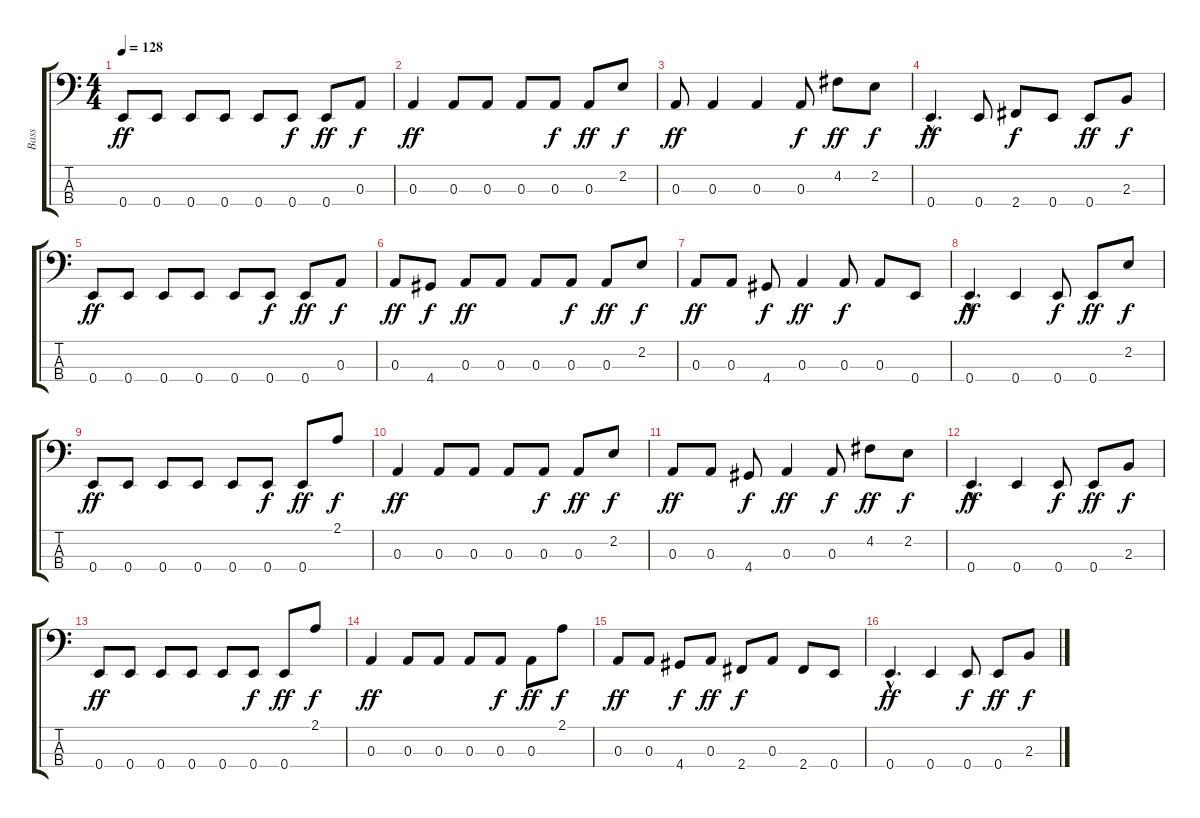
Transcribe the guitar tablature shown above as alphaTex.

\track ("Bass" "Bass") {instrument electricbasspick}
\staff {score tabs}
\tuning (G2 D2 A1 E1) {hide}
\ts (4 4)
\tempo 128
\clef f4
\ks c
0.4.8{dy ff} 0.4.8 0.4.8 0.4.8 0.4.8 0.4.8{dy f} 0.4.8{dy ff} 0.3.8{dy f} |
0.3.4{dy ff} 0.3.8 0.3.8 0.3.8 0.3.8{dy f} 0.3.8{dy ff} 2.2.8{dy f} |
0.3.8{dy ff} 0.3.4 0.3.4 0.3.8{dy f} 4.2.8{dy ff} 2.2.8{dy f} |
0.4{hac}.4{d dy ff} 0.4.8 2.4.8{dy f} 0.4.8 0.4.8{dy ff} 2.3.8{dy f} |
0.4.8{dy ff} 0.4.8 0.4.8 0.4.8 0.4.8 0.4.8{dy f} 0.4.8{dy ff} 0.3.8{dy f} |
0.3.8{dy ff} 4.4.8{dy f} 0.3.8{dy ff} 0.3.8 0.3.8 0.3.8{dy f} 0.3.8{dy ff} 2.2.8{dy f} |
0.3.8{dy ff} 0.3.8 4.4.8{dy f} 0.3.4{dy ff} 0.3.8{dy f} 0.3.8 0.4.8 |
0.4{hac}.4{d dy ff} 0.4.4 0.4.8{dy f} 0.4.8{dy ff} 2.2.8{dy f} |
0.4.8{dy ff} 0.4.8 0.4.8 0.4.8 0.4.8 0.4.8{dy f} 0.4.8{dy ff} 2.1.8{dy f} |
0.3.4{dy ff} 0.3.8 0.3.8 0.3.8 0.3.8{dy f} 0.3.8{dy ff} 2.2.8{dy f} |
0.3.8{dy ff} 0.3.8 4.4.8{dy f} 0.3.4{dy ff} 0.3.8{dy f} 4.2.8{dy ff} 2.2.8{dy f} |
0.4{hac}.4{d dy ff} 0.4.4 0.4.8{dy f} 0.4.8{dy ff} 2.3.8{dy f} |
0.4.8{dy ff} 0.4.8 0.4.8 0.4.8 0.4.8 0.4.8{dy f} 0.4.8{dy ff} 2.1.8{dy f} |
0.3.4{dy ff} 0.3.8 0.3.8 0.3.8 0.3.8{dy f} 0.3.8{dy ff} 2.1.8{dy f} |
0.3.8{dy ff} 0.3.8 4.4.8{dy f} 0.3.8{dy ff} 2.4.8{dy f} 0.3.8 2.4.8 0.4.8 |
0.4{hac}.4{d dy ff} 0.4.4 0.4.8{dy f} 0.4.8{dy ff} 2.3.8{dy f}
